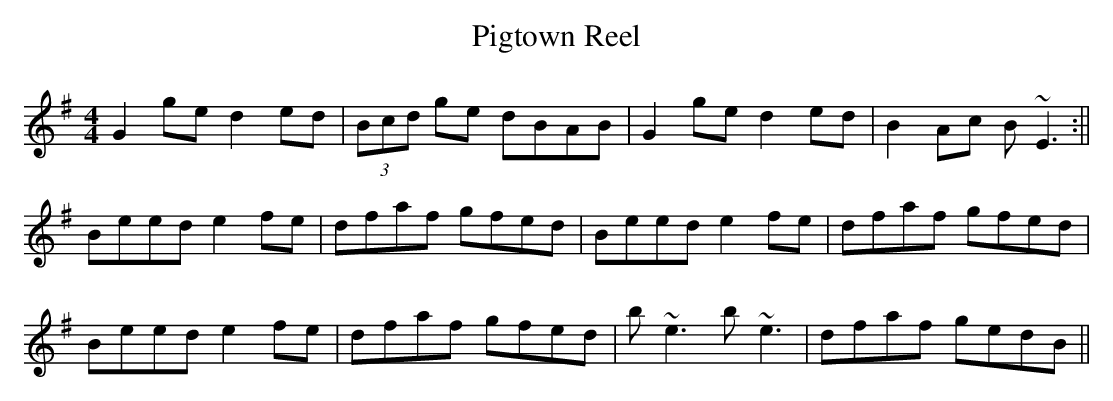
X:1
T:Pigtown Reel
M:4/4
L:1/8
K:G
G2ge d2ed|(3Bcd ge dBAB|G2ge d2ed|B2Ac B~E3:|| !
Beed e2fe|dfaf gfed|Beed e2fe|dfaf gfed | !
Beed e2fe|dfaf gfed|b ~e3 b ~e3 |dfaf gedB ||
